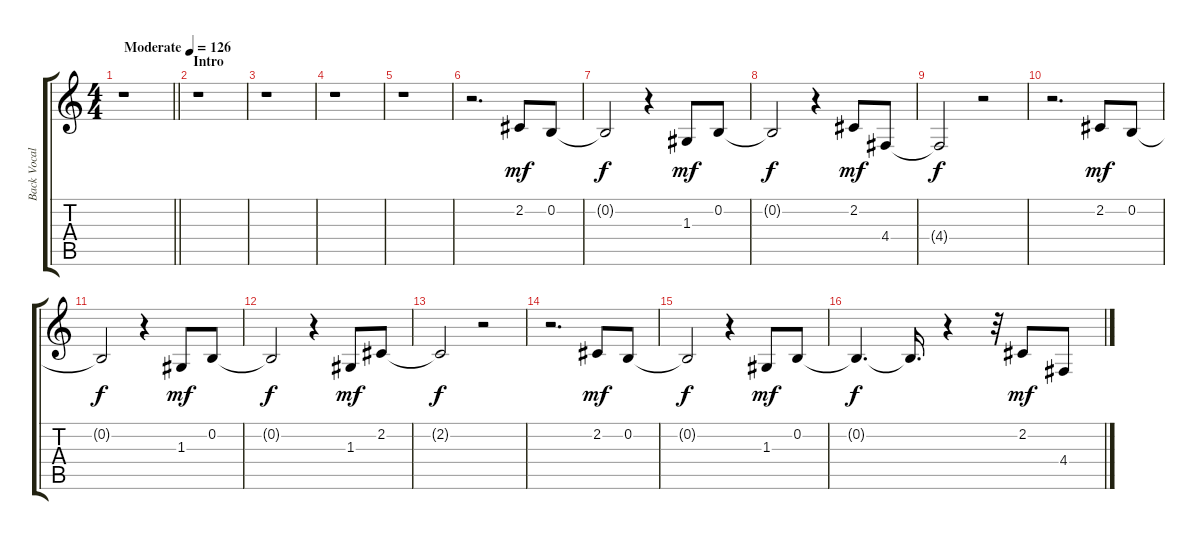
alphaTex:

\track ("Back Vocals 2" "Back Vocal") {instrument whistle}
\staff {score tabs}
\tuning (E4 B3 G3 D3 A2 E2) {hide}
\ts (4 4)
\tempo (126 "Moderate")
\clef g2
\barLineRight lightlight
\ks c
r.1{dy mf instrument whistle} |
\section ("" "Intro")
r.1 |
r.1 |
r.1 |
r.1 |
r.2{d} 2.2.8{volume 16} 0.2.8 |
0.2{t}.2{dy f} r.4 1.3.8{dy mf} 0.2.8 |
0.2{t}.2{dy f} r.4 2.2.8{dy mf} 4.4.8 |
4.4{t}.2{dy f} r.2 |
r.2{d} 2.2.8{dy mf} 0.2.8 |
0.2{t}.2{dy f} r.4 1.3.8{dy mf} 0.2.8 |
0.2{t}.2{dy f} r.4 1.3.8{dy mf} 2.2.8 |
2.2{t}.2{dy f} r.2 |
r.2{d} 2.2.8{dy mf} 0.2.8 |
0.2{t}.2{dy f} r.4 1.3.8{dy mf} 0.2.8 |
0.2{t}.4{d dy f} 0.2{t}.16{d} r.4 r.32 2.2.8{dy mf} 4.4.8
